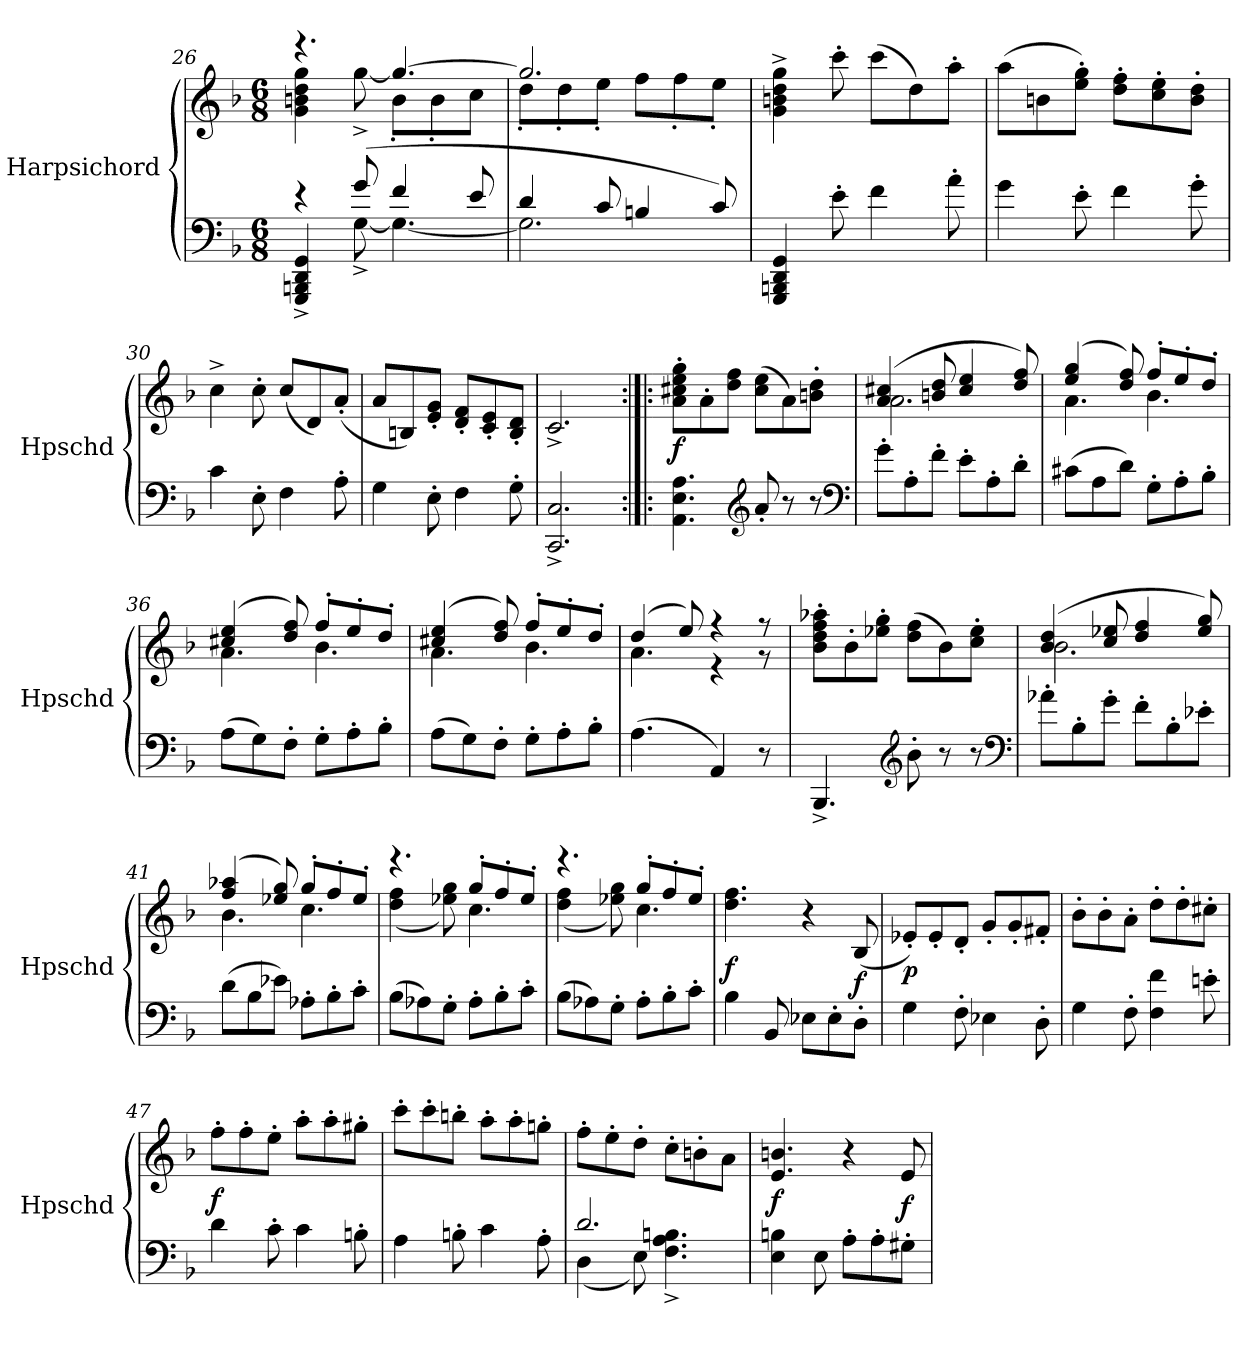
**kern	**kern	**dynam
*part1	*part1	*part1
*staff2	*staff1	*staff1/2
*I"Harpsichord	*	*
*I'Hpschd	*	*
*clefF4	*clefG2	*
*k[b-]	*k[b-]	*
*F:	*F:	*
*M6/8	*M6/8	*
=26	=26	=26
*^	*^	*
4r	4GGG^/ 4BBBn^/ 4DD^/ 4GG^/	4.r	4g\ 4bn\ 4dd\ 4gg\	.
(8g/	[8G^\	.	[8gg^\	.
4f/	4.G\_	4.gg/_	8b'\L	.
.	.	.	8b'\	.
8e/	.	.	8cc\J	.
=27	=27	=27	=27	=27
4d/	2.G\]	2.gg/]	8dd'\L	.
.	.	.	8dd'\	.
8c/	.	.	8ee'\J	.
4Bn/	.	.	8ff\L	.
.	.	.	8ff'\	.
8c/)	.	.	8ee'\J	.
*v	*v	*	*	*
*	*v	*v	*
=28	=28	=28
4GGG/ 4BBBn/ 4DD/ 4GG/	4g^\ 4bn^\ 4dd^\ 4gg^\	.
8e'\	8ccc'\	.
4f\	(8ccc\L	.
.	8dd\)	.
8a'\	8aa'\J	.
=29	=29	=29
4g\	(8aa\L	.
.	8bn\	.
8e'\	8ee'\ 8gg'\J)	.
4f\	8dd'\ 8ff'\L	.
.	8cc'\ 8ee'\	.
8g'\	8b'\ 8dd'\J	.
=30	=30	=30
4c\	4cc^\	.
8E'\	8cc'\	.
4F\	(8cc/L	.
.	8d/)	.
8A'\	(8a'/J	.
=31	=31	=31
4G\	8a/L	.
.	8Bn/)	.
8E'\	8e'/ 8g'/J	.
4F\	8d'/ 8f'/L	.
.	8c'/ 8e'/	.
8G'\	8B'/ 8d'/J	.
=32	=32	=32
2.CC^/ 2.C^/	2.c^/	.
=33:|!|:	=33:|!|:	=33:|!|:
4.AA\ 4.E\ 4.A\	8a'\ 8cc#X'\ 8ee'\ 8gg'\L	f
.	8a'\	.
.	8dd\ 8ff\J	.
*clefG2	*	*
8a'/	(8cc#\ 8ee\L	.
8r	8a\)	.
8r	8bn'\ 8dd'\J	.
*clefF4	*	*
=34	=34	=34
*	*^	*
8g'\L	(4a/ 4cc#X/	2.a\	.
8A'\	.	.	.
8f'\J	8bn/ 8dd/	.	.
8e'\L	4cc#/ 4ee/	.	.
8A'\	.	.	.
8d'\J	8dd/ 8ff/)	.	.
=35	=35	=35	=35
(8c#X\L	(4ee/ 4gg/	4.a\	.
8A\	.	.	.
8d\J)	8dd/ 8ff/)	.	.
8G'\L	8ff'/L	4.b-\	.
8A'\	8ee'/	.	.
8B-'\J	8dd'/J	.	.
=36	=36	=36	=36
(8A\L	(4cc#X/ 4ee/	4.a\	.
8G\)	.	.	.
8F'\J	8dd/ 8ff/)	.	.
8G'\L	8ff'/L	4.b-\	.
8A'\	8ee'/	.	.
8B-'\J	8dd'/J	.	.
=37	=37	=37	=37
(8A\L	(4cc#X/ 4ee/	4.a\	.
8G\)	.	.	.
8F'\J	8dd/ 8ff/)	.	.
8G'\L	8ff'/L	4.b-\	.
8A'\	8ee'/	.	.
8B-'\J	8dd'/J	.	.
=38	=38	=38	=38
(4.A\	(4dd/	4.a\	.
.	8ee/)	.	.
4AA/)	4r	4r	.
8r	8r	8r	.
*	*v	*v	*
=39	=39	=39
4.BBB-^/	8b-'\ 8dd'\ 8ff'\ 8aa-X'\L	.
.	8b-'\	.
.	8ee-X'\ 8gg'\J	.
*clefG2	*	*
8b-'\	(8dd\ 8ff\L	.
8r	8b-\)	.
8r	8cc'\ 8ee-'\J	.
*clefF4	*	*
=40	=40	=40
*	*^	*
8a-X'\L	(4b-/ 4dd/	2.b-\	.
8B-'\	.	.	.
8g'\J	8cc/ 8ee-X/	.	.
8f'\L	4dd/ 4ff/	.	.
8B-'\	.	.	.
8e-X'\J	8ee-/ 8gg/)	.	.
=41	=41	=41	=41
(8d\L	(4ff/ 4aa-X/	4.b-\	.
8B-\	.	.	.
8e-X\J)	8ee-X/ 8gg/)	.	.
8A-X'\L	8gg'/L	4.cc\	.
8B-'\	8ff'/	.	.
8c'\J	8ee-'/J	.	.
=42	=42	=42	=42
(8B-\L	4.r	(4dd\ 4ff\	.
8A-X\)	.	.	.
8G'\J	.	8ee-X\ 8gg\)	.
8A-'\L	8gg'/L	4.cc\	.
8B-'\	8ff'/	.	.
8c'\J	8ee-'/J	.	.
=43	=43	=43	=43
(8B-\L	4.r	(4dd\ 4ff\	.
8A-X\)	.	.	.
8G'\J	.	8ee-X\ 8gg\)	.
8A-'\L	8gg'/L	4.cc\	.
8B-'\	8ff'/	.	.
8c'\J	8ee-'/J	.	.
*	*v	*v	*
=44	=44	=44
4B-\	4.dd\ 4.ff\	f
8BB-/	.	.
8E-X\L	4r	.
8E-'\	.	.
8D'\J	(8B-/	f
=45	=45	=45
4G\	8e-X'/L)	p
.	8e-'/	.
8F'\	8d'/J	.
4E-X\	8g'/L	.
.	8g'/	.
8D'\	8f#X'/J	.
=46	=46	=46
4G\	8b-'\L	.
.	8b-'\	.
8F'\	8a'\J	.
4F\ 4f\	8dd'\L	.
.	8dd'\	.
8en'\	8cc#X'\J	.
=47	=47	=47
4d\	8ff'\L	f
.	8ff'\	.
8c'\	8ee'\J	.
4c\	8aa'\L	.
.	8aa'\	.
8Bn'\	8gg#X'\J	.
=48	=48	=48
4A\	8ccc'\L	.
.	8ccc'\	.
8Bn'\	8bbn'\J	.
4c\	8aa'\L	.
.	8aa'\	.
8A'\	8ggn'\J	.
=49	=49	=49
*^	*	*
2.d/	(4D\	8ff'\L	.
.	.	8ee'\	.
.	8E\)	8dd'\J	.
.	4.F^\ 4.A^\ 4.Bn^\	8cc'\L	.
.	.	8bn'\	.
.	.	8a\J	.
*v	*v	*	*
=50	=50	=50
4E\ 4Bn\	4.e/ 4.bn/	f
8E\	.	.
8A'\L	4r	.
8A'\	.	.
8G#X'\J	8e/	f
=	=	=
*-	*-	*-
